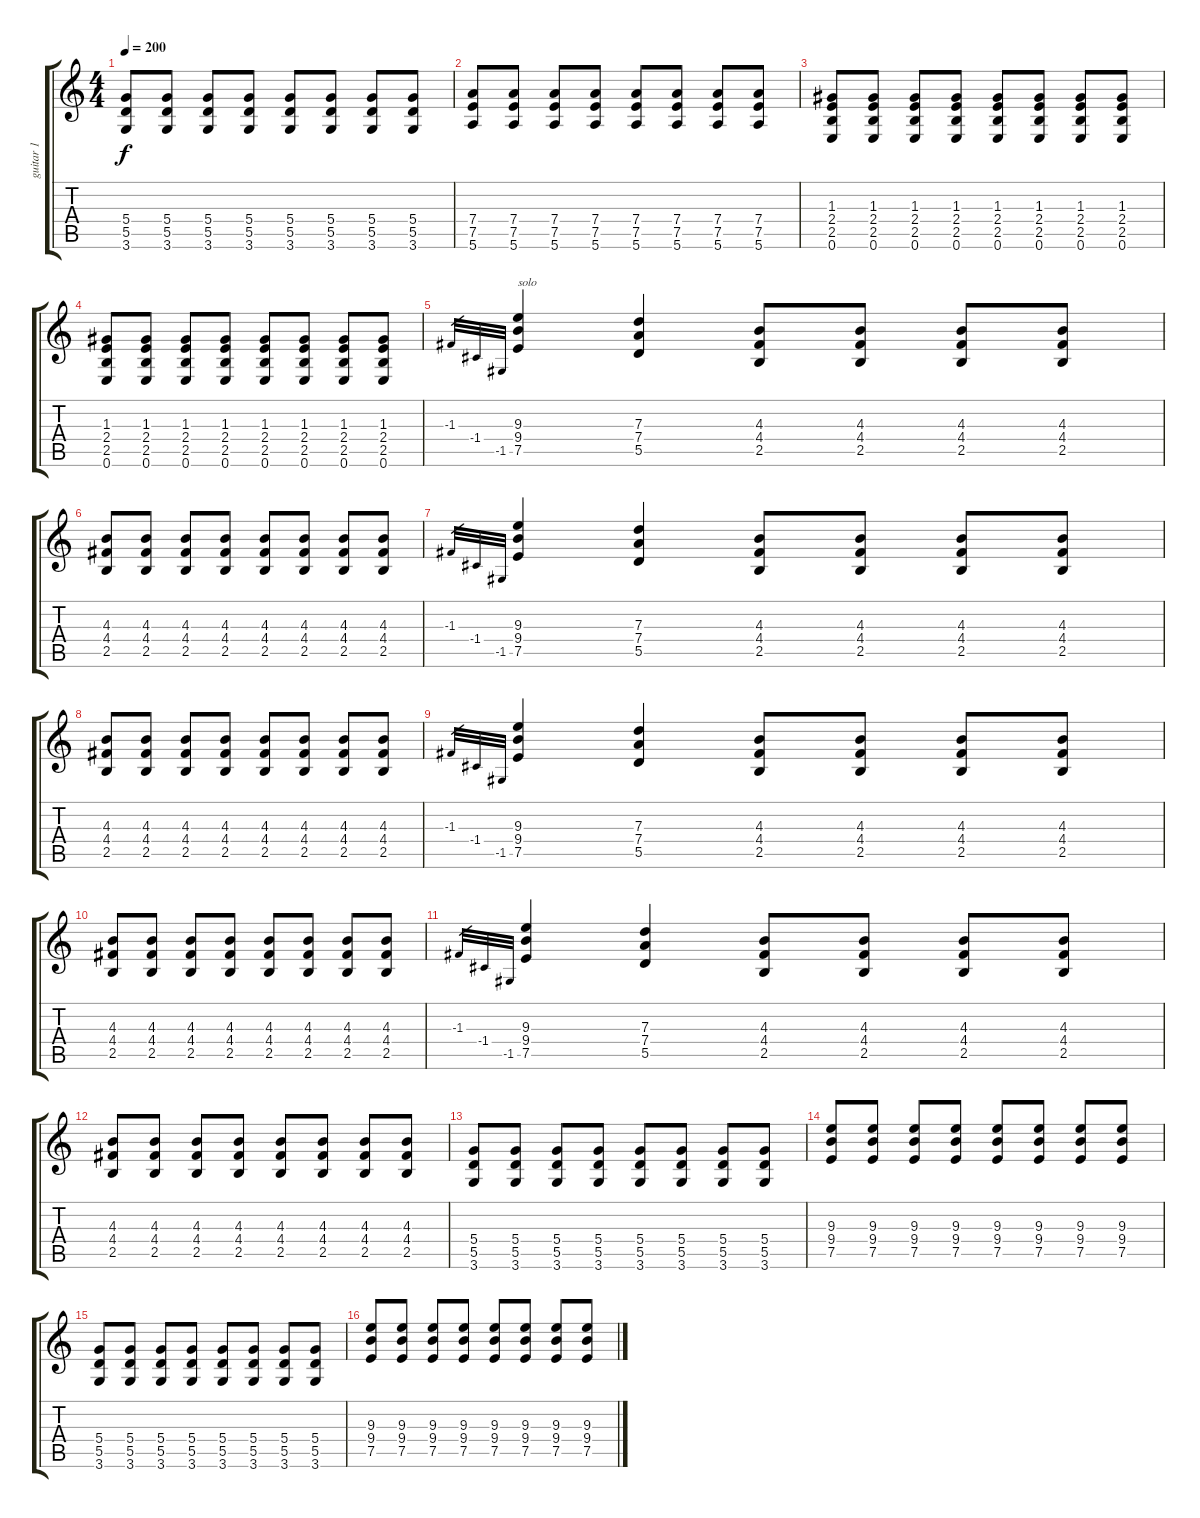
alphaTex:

\track ("guitar 1" "guitar 1") {instrument distortionguitar}
\staff {score tabs}
\tuning (E4 B3 G3 D3 A2 E2) {hide}
\ts (4 4)
\tempo 200
\clef g2
\ks c
(5.4 5.5 3.6).8{dy f} (5.4 5.5 3.6).8 (5.4 5.5 3.6).8 (5.4 5.5 3.6).8 (5.4 5.5 3.6).8 (5.4 5.5 3.6).8 (5.4 5.5 3.6).8 (5.4 5.5 3.6).8 |
(7.4 7.5 5.6).8 (7.4 7.5 5.6).8 (7.4 7.5 5.6).8 (7.4 7.5 5.6).8 (7.4 7.5 5.6).8 (7.4 7.5 5.6).8 (7.4 7.5 5.6).8 (7.4 7.5 5.6).8 |
(1.3 2.4 2.5 0.6).8 (1.3 2.4 2.5 0.6).8 (1.3 2.4 2.5 0.6).8 (1.3 2.4 2.5 0.6).8 (1.3 2.4 2.5 0.6).8 (1.3 2.4 2.5 0.6).8 (1.3 2.4 2.5 0.6).8 (1.3 2.4 2.5 0.6).8 |
(1.3 2.4 2.5 0.6).8 (1.3 2.4 2.5 0.6).8 (1.3 2.4 2.5 0.6).8 (1.3 2.4 2.5 0.6).8 (1.3 2.4 2.5 0.6).8 (1.3 2.4 2.5 0.6).8 (1.3 2.4 2.5 0.6).8 (1.3 2.4 2.5 0.6).8 |
-1.3.32{gr} -1.4.32{gr} -1.5.32{gr} (9.3 9.4 7.5).4{txt "solo"} (7.3 7.4 5.5).4 (4.3 4.4 2.5).8 (4.3 4.4 2.5).8 (4.3 4.4 2.5).8 (4.3 4.4 2.5).8 |
(4.3 4.4 2.5).8 (4.3 4.4 2.5).8 (4.3 4.4 2.5).8 (4.3 4.4 2.5).8 (4.3 4.4 2.5).8 (4.3 4.4 2.5).8 (4.3 4.4 2.5).8 (4.3 4.4 2.5).8 |
-1.3.32{gr} -1.4.32{gr} -1.5.32{gr} (9.3 9.4 7.5).4 (7.3 7.4 5.5).4 (4.3 4.4 2.5).8 (4.3 4.4 2.5).8 (4.3 4.4 2.5).8 (4.3 4.4 2.5).8 |
(4.3 4.4 2.5).8 (4.3 4.4 2.5).8 (4.3 4.4 2.5).8 (4.3 4.4 2.5).8 (4.3 4.4 2.5).8 (4.3 4.4 2.5).8 (4.3 4.4 2.5).8 (4.3 4.4 2.5).8 |
-1.3.32{gr} -1.4.32{gr} -1.5.32{gr} (9.3 9.4 7.5).4 (7.3 7.4 5.5).4 (4.3 4.4 2.5).8 (4.3 4.4 2.5).8 (4.3 4.4 2.5).8 (4.3 4.4 2.5).8 |
(4.3 4.4 2.5).8 (4.3 4.4 2.5).8 (4.3 4.4 2.5).8 (4.3 4.4 2.5).8 (4.3 4.4 2.5).8 (4.3 4.4 2.5).8 (4.3 4.4 2.5).8 (4.3 4.4 2.5).8 |
-1.3.32{gr} -1.4.32{gr} -1.5.32{gr} (9.3 9.4 7.5).4 (7.3 7.4 5.5).4 (4.3 4.4 2.5).8 (4.3 4.4 2.5).8 (4.3 4.4 2.5).8 (4.3 4.4 2.5).8 |
(4.3 4.4 2.5).8 (4.3 4.4 2.5).8 (4.3 4.4 2.5).8 (4.3 4.4 2.5).8 (4.3 4.4 2.5).8 (4.3 4.4 2.5).8 (4.3 4.4 2.5).8 (4.3 4.4 2.5).8 |
(5.4 5.5 3.6).8 (5.4 5.5 3.6).8 (5.4 5.5 3.6).8 (5.4 5.5 3.6).8 (5.4 5.5 3.6).8 (5.4 5.5 3.6).8 (5.4 5.5 3.6).8 (5.4 5.5 3.6).8 |
(9.3 9.4 7.5).8 (9.3 9.4 7.5).8 (9.3 9.4 7.5).8 (9.3 9.4 7.5).8 (9.3 9.4 7.5).8 (9.3 9.4 7.5).8 (9.3 9.4 7.5).8 (9.3 9.4 7.5).8 |
(5.4 5.5 3.6).8 (5.4 5.5 3.6).8 (5.4 5.5 3.6).8 (5.4 5.5 3.6).8 (5.4 5.5 3.6).8 (5.4 5.5 3.6).8 (5.4 5.5 3.6).8 (5.4 5.5 3.6).8 |
(9.3 9.4 7.5).8 (9.3 9.4 7.5).8 (9.3 9.4 7.5).8 (9.3 9.4 7.5).8 (9.3 9.4 7.5).8 (9.3 9.4 7.5).8 (9.3 9.4 7.5).8 (9.3 9.4 7.5).8
